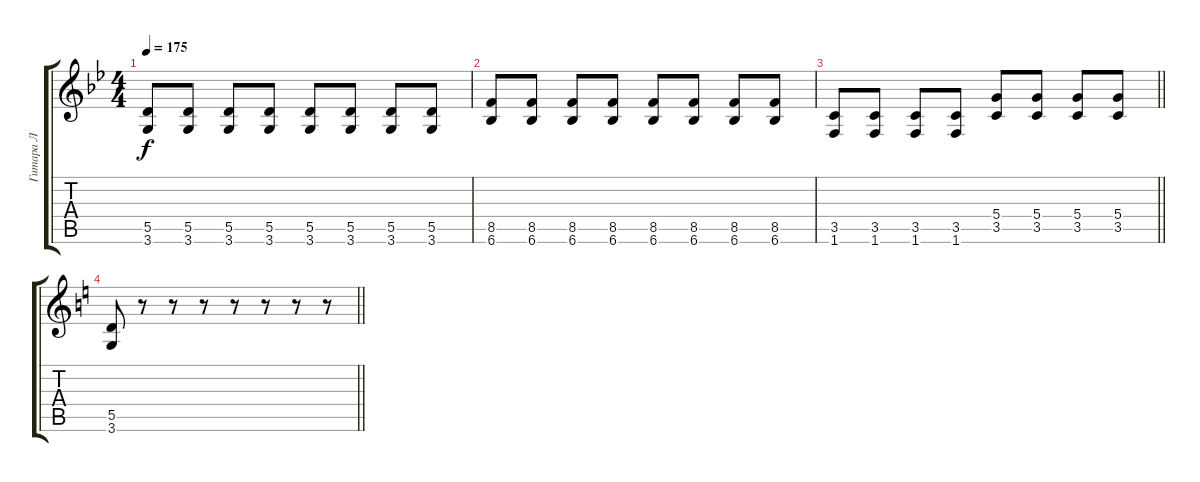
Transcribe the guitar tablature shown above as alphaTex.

\track ("Гитара Л" "Гитара Л") {instrument distortionguitar}
\staff {score tabs}
\tuning (E4 B3 G3 D3 A2 E2) {hide}
\ts (4 4)
\tempo 175
\clef g2
\ks bb
(5.5 3.6).8{dy f} (5.5 3.6).8 (5.5 3.6).8 (5.5 3.6).8 (5.5 3.6).8 (5.5 3.6).8 (5.5 3.6).8 (5.5 3.6).8 |
(8.5 6.6).8 (8.5 6.6).8 (8.5 6.6).8 (8.5 6.6).8 (8.5 6.6).8 (8.5 6.6).8 (8.5 6.6).8 (8.5 6.6).8 |
\barLineRight lightlight
(3.5 1.6).8 (3.5 1.6).8 (3.5 1.6).8 (3.5 1.6).8 (5.4 3.5).8 (5.4 3.5).8 (5.4 3.5).8 (5.4 3.5).8 |
\barLineRight lightlight
\ks c
(5.5 3.6).8 r.8 r.8 r.8 r.8 r.8 r.8 r.8
